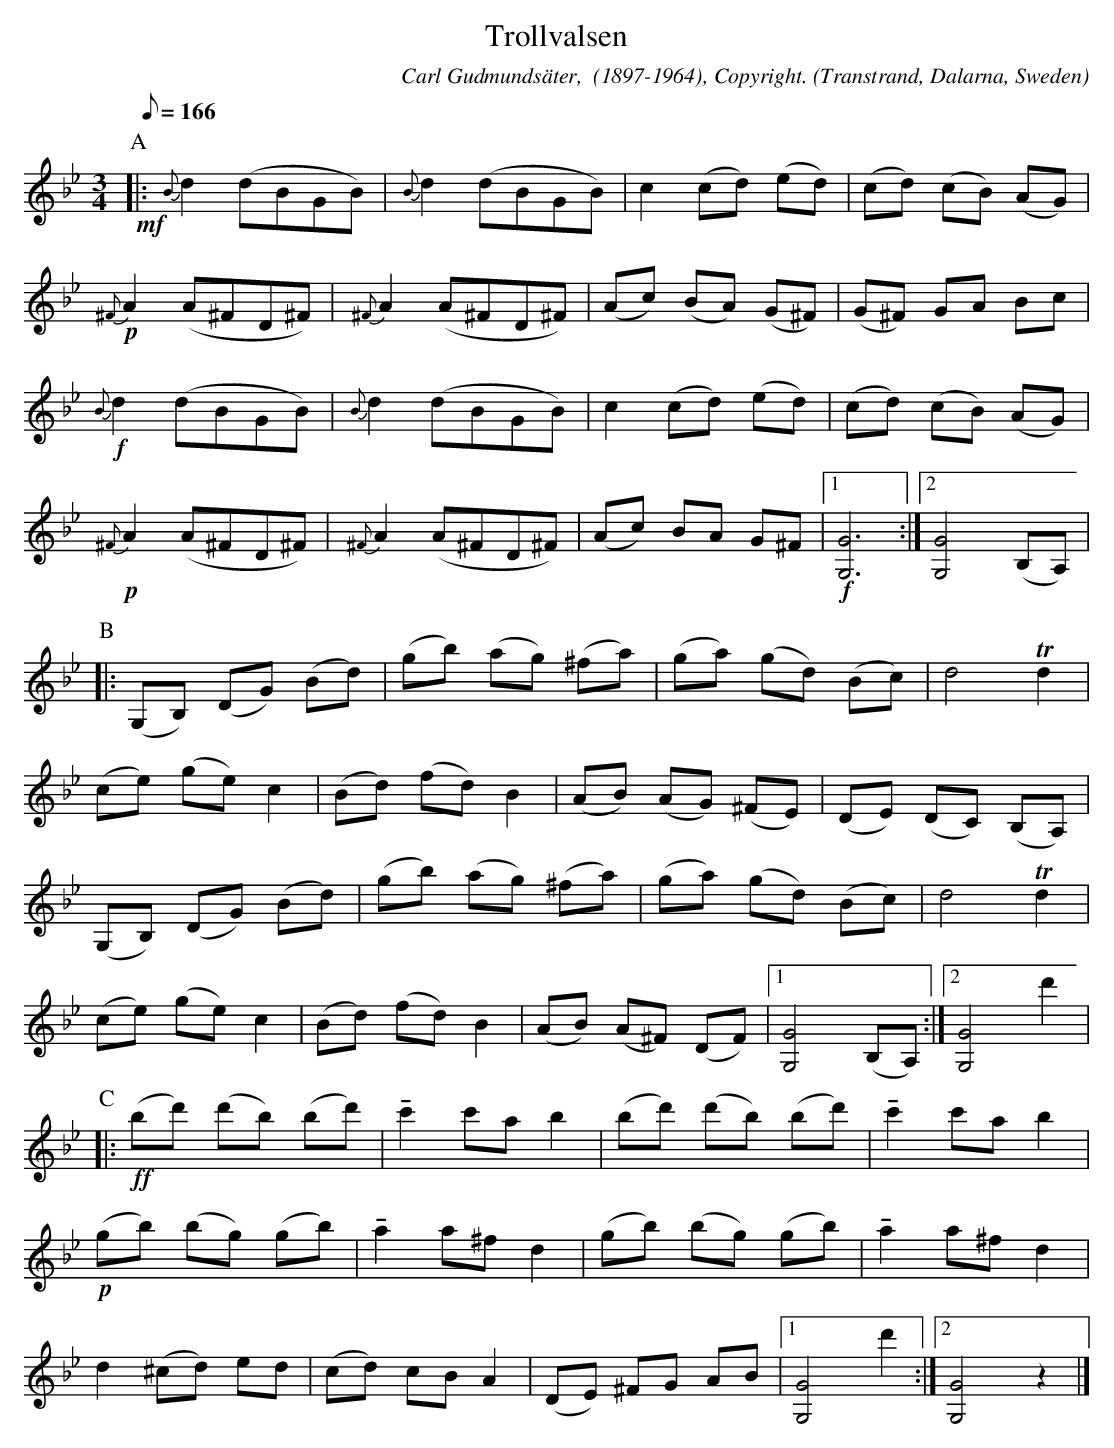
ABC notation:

X:1
T: Trollvalsen
O: Transtrand, Dalarna, Sweden
M: 3/4
C: Carl Gudmundsäter,  (1897-1964), Copyright.
Q:166 Allegro
K: Gm
P:A
+mf+ |: {B}d2 (dBGB) | {B}d2 (dBGB) | c2 (cd) (ed) | (cd) (cB) (AG) |
+p+ {^F}A2 (A^FD^F) | {^F}A2 (A^FD^F) | (Ac) (BA) (G^F) | (G^F) GA Bc |
+f+ {B}d2 (dBGB) | {B}d2 (dBGB) |  c2 (cd) (ed) | (cd) (cB) (AG) |
+p+ {^F}A2 (A^FD^F) | {^F}A2 (A^FD^F) | (Ac) BA G^F |1 +f+ [G6G,6] :|2 [G4G,4] (B,A,)|
P:B
|: (G,B,) (DG) (Bd) | (gb) (ag) (^fa) | (ga) (gd) (Bc) | d4 Td2 |
(ce) (ge) c2 | (Bd) (fd) B2 | (AB) (AG) (^FE) | (DE) (DC) (B,A,) |
(G,B,) (DG) (Bd) | (gb) (ag) (^fa) | (ga) (gd) (Bc) | d4 Td2 |
(ce) (ge) c2 | (Bd) (fd) B2 | (AB) (A^F) (DF) |1 [G4G,4] (B,A,) :|2 [G4G,4] d'2|
P:C
|: +ff+ (bd') (d'b) (bd') | !tenuto!c'2 c'a b2 | (bd') (d'b) (bd') | !tenuto! c'2 c'a b2 |
+p+ (gb) (bg) (gb) | !tenuto! a2 a^f d2 | (gb) (bg) (gb) | !tenuto! a2 a^f d2 |
d2 (^cd) ed | (cd) cB A2 | (DE) ^FG AB |1 [G4G,4] d'2 :|2 [G4G,4] z2 |]
